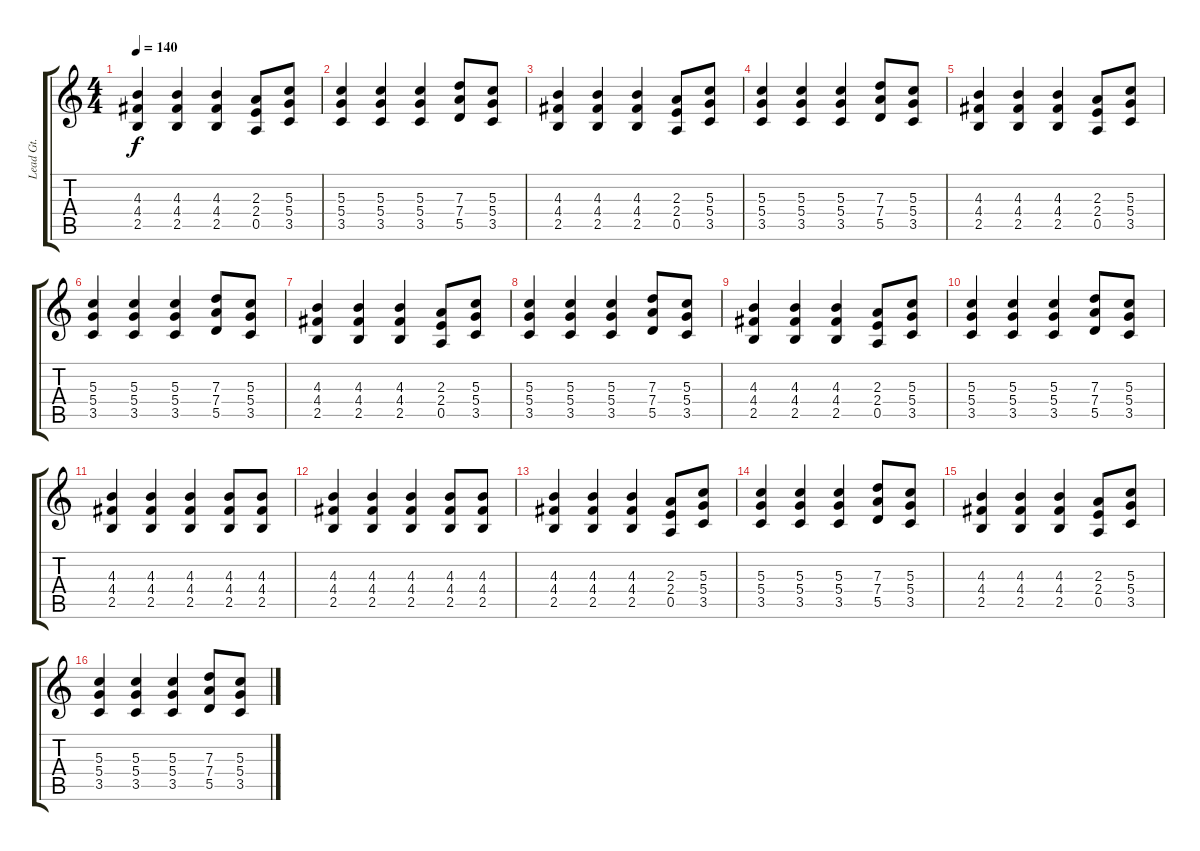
\track ("Lead Gt." "Lead Gt.") {instrument distortionguitar}
\staff {score tabs}
\tuning (E4 B3 G3 D3 A2 E2) {hide}
\ts (4 4)
\tempo 140
\clef g2
\ks c
(4.3 4.4 2.5).4{dy f} (4.3 4.4 2.5).4 (4.3 4.4 2.5).4 (2.3 2.4 0.5).8 (5.3 5.4 3.5).8 |
(5.3 5.4 3.5).4 (5.3 5.4 3.5).4 (5.3 5.4 3.5).4 (7.3 7.4 5.5).8 (5.3 5.4 3.5).8 |
(4.3 4.4 2.5).4 (4.3 4.4 2.5).4 (4.3 4.4 2.5).4 (2.3 2.4 0.5).8 (5.3 5.4 3.5).8 |
(5.3 5.4 3.5).4 (5.3 5.4 3.5).4 (5.3 5.4 3.5).4 (7.3 7.4 5.5).8 (5.3 5.4 3.5).8 |
(4.3 4.4 2.5).4 (4.3 4.4 2.5).4 (4.3 4.4 2.5).4 (2.3 2.4 0.5).8 (5.3 5.4 3.5).8 |
(5.3 5.4 3.5).4 (5.3 5.4 3.5).4 (5.3 5.4 3.5).4 (7.3 7.4 5.5).8 (5.3 5.4 3.5).8 |
(4.3 4.4 2.5).4 (4.3 4.4 2.5).4 (4.3 4.4 2.5).4 (2.3 2.4 0.5).8 (5.3 5.4 3.5).8 |
(5.3 5.4 3.5).4 (5.3 5.4 3.5).4 (5.3 5.4 3.5).4 (7.3 7.4 5.5).8 (5.3 5.4 3.5).8 |
(4.3 4.4 2.5).4 (4.3 4.4 2.5).4 (4.3 4.4 2.5).4 (2.3 2.4 0.5).8 (5.3 5.4 3.5).8 |
(5.3 5.4 3.5).4 (5.3 5.4 3.5).4 (5.3 5.4 3.5).4 (7.3 7.4 5.5).8 (5.3 5.4 3.5).8 |
(4.3 4.4 2.5).4 (4.3 4.4 2.5).4 (4.3 4.4 2.5).4 (4.3 4.4 2.5).8 (4.3 4.4 2.5).8 |
(4.3 4.4 2.5).4 (4.3 4.4 2.5).4 (4.3 4.4 2.5).4 (4.3 4.4 2.5).8 (4.3 4.4 2.5).8 |
(4.3 4.4 2.5).4 (4.3 4.4 2.5).4 (4.3 4.4 2.5).4 (2.3 2.4 0.5).8 (5.3 5.4 3.5).8 |
(5.3 5.4 3.5).4 (5.3 5.4 3.5).4 (5.3 5.4 3.5).4 (7.3 7.4 5.5).8 (5.3 5.4 3.5).8 |
(4.3 4.4 2.5).4 (4.3 4.4 2.5).4 (4.3 4.4 2.5).4 (2.3 2.4 0.5).8 (5.3 5.4 3.5).8 |
(5.3 5.4 3.5).4 (5.3 5.4 3.5).4 (5.3 5.4 3.5).4 (7.3 7.4 5.5).8 (5.3 5.4 3.5).8
